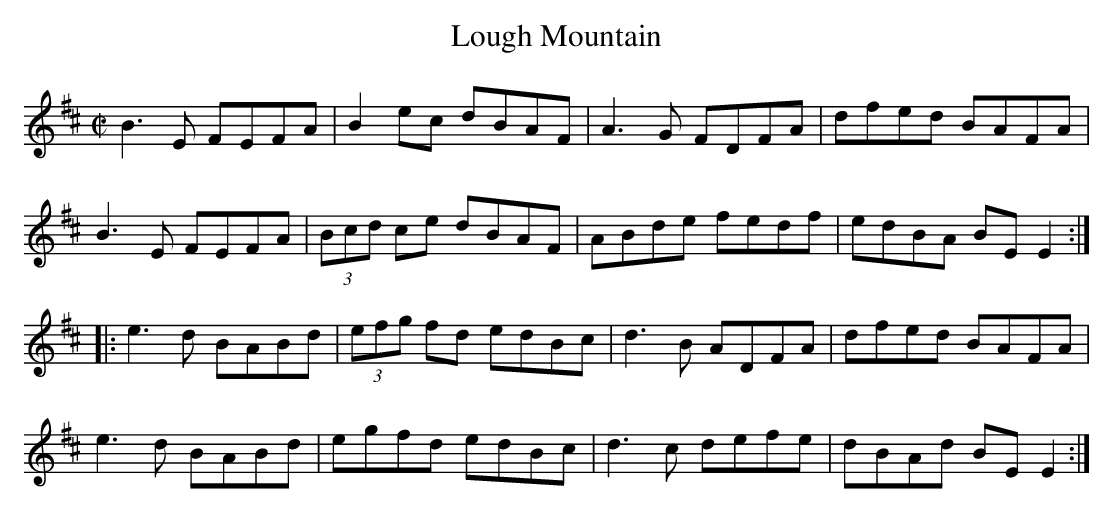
X:1
T:Lough Mountain
M:C|
K:Edor
B3E FEFA|B2ec dBAF|A3G FDFA|dfed BAFA|
B3E FEFA|(3Bcd ce dBAF|ABde fedf|edBA BEE2:|
|:e3d BABd|(3efg fd edBc|d3B ADFA|dfed BAFA|
e3d BABd|egfd edBc|d3c defe|dBAd BEE2:|
